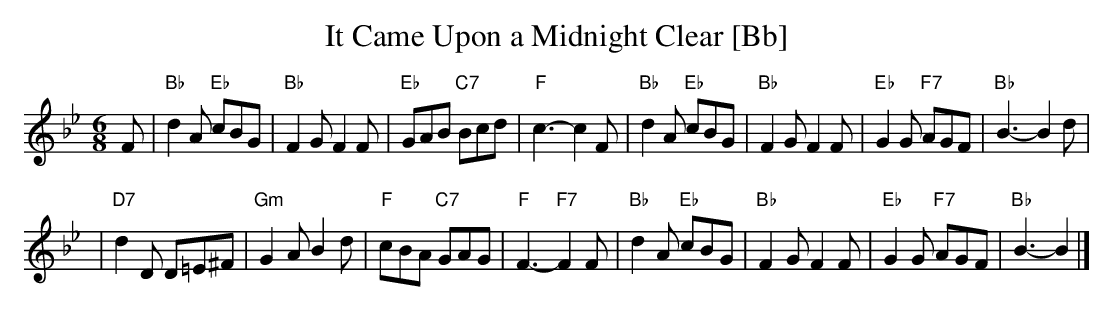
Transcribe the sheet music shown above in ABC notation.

X:1
T: It Came Upon a Midnight Clear [Bb]
M: 6/8
L: 1/8
K: Bb
F \
| "Bb"d2A "Eb"cBG | "Bb"F2G F2F \
| "Eb"GAB "C7"Bcd | "F"c3- c2F \
| "Bb"d2A "Eb"cBG | "Bb"F2G F2F \
| "Eb"G2G "F7"AGF | "Bb"B3- B2d |
| "D7"d2D D=E^F | "Gm"G2A B2d \
| "F"cBA "C7"GAG | "F"F3- "F7"F2F \
| "Bb"d2A "Eb"cBG | "Bb"F2G F2F \
| "Eb"G2G "F7"AGF | "Bb"B3- B2 |]
